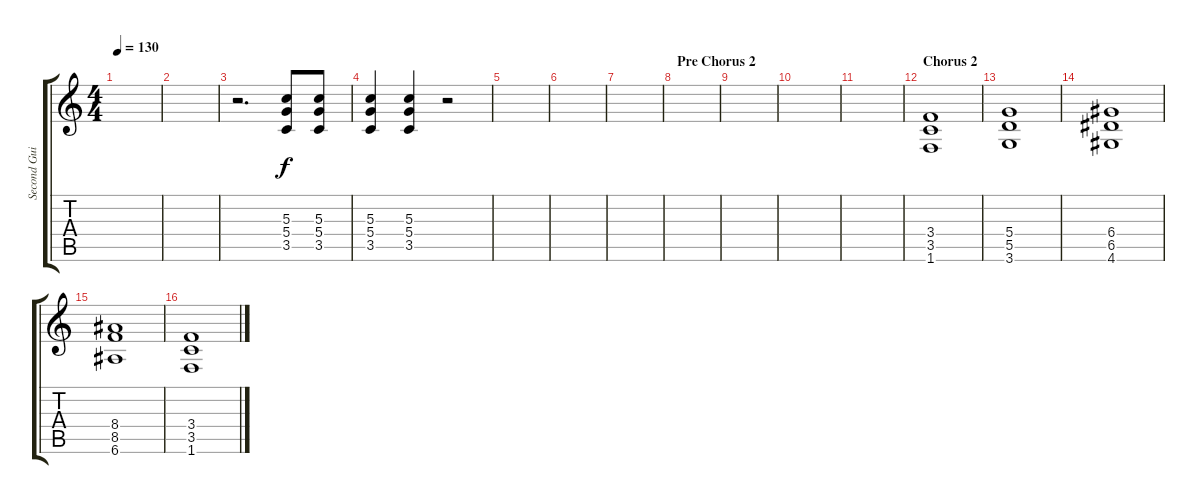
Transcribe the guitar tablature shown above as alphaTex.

\track ("Second Guitar" "Second Gui") {instrument overdrivenguitar}
\staff {score tabs}
\tuning (E4 B3 G3 D3 A2 E2) {hide}
\ts (4 4)
\tempo 130
\clef g2
\ks c
|
|
r.2{d} (5.3 5.4 3.5).8 (5.3 5.4 3.5).8 |
(5.3 5.4 3.5).4 (5.3 5.4 3.5).4 r.2 |
|
|
|
\section ("" "Pre Chorus 2")
|
|
|
|
\section ("" "Chorus 2")
(3.4 3.5 1.6).1 |
(5.4 5.5 3.6).1 |
(6.4 6.5 4.6).1 |
(8.4 8.5 6.6).1 |
(3.4 3.5 1.6).1
